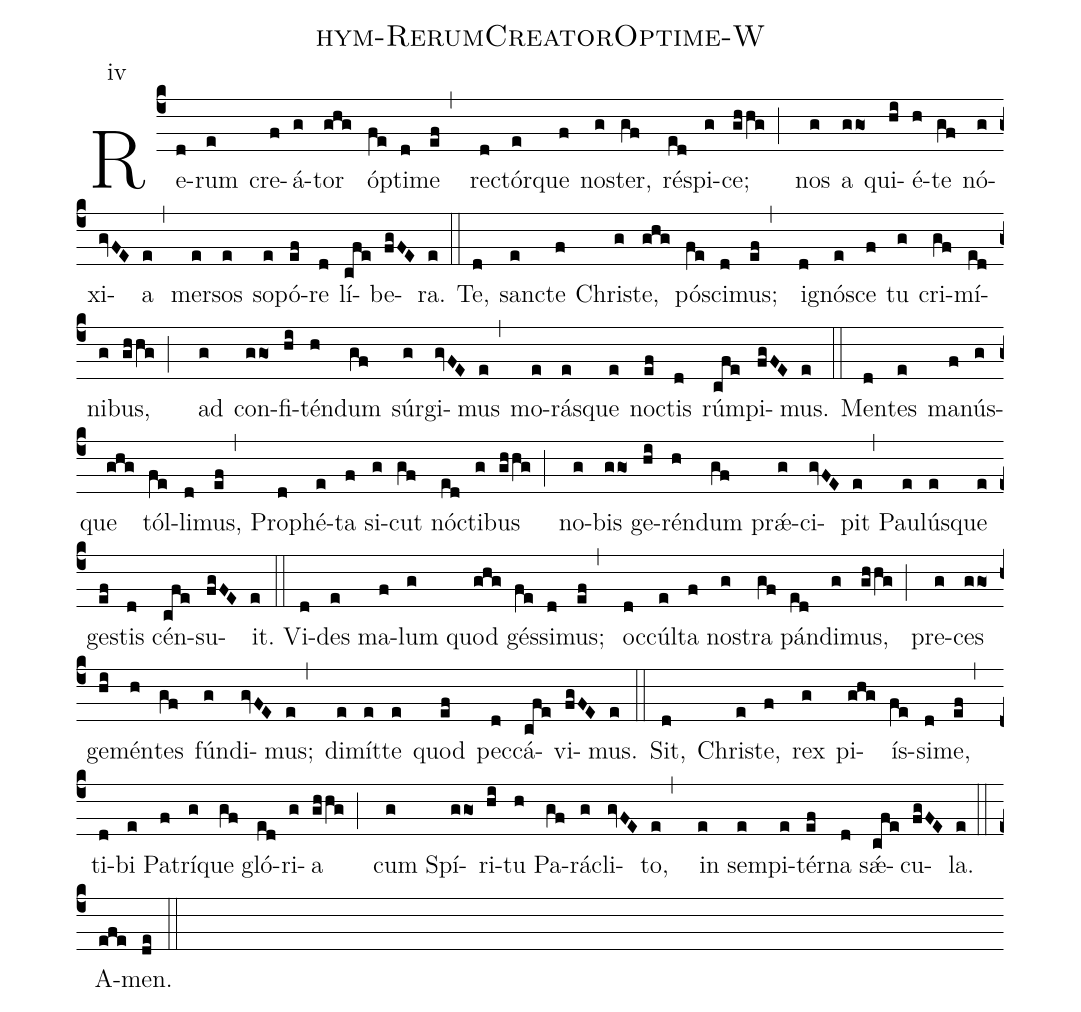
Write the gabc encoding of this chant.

name: hym-RerumCreatorOptime-W;
annotation: iv;
%%
(c4) Re(d)rum(e) cre(f)á(g)tor(ghg) óp(fe)ti(d)me(ef,)
re(d)ctór(e)que(f) no(g)ster,(gf) ré(ed)spi(g)ce;(ghhg;)
nos(g) a(ggo) qui(hi)é(h)te(gf) nó(g)xi(gvFE)a(e,)
mer(e)sos(e) so(e)pó(ef)re(d) lí(cfe)be(fgFE)ra.(e) (::)
Te,(d) san(e)cte(f) Chri(g)ste,(ghg) pó(fe)sci(d)mus;(ef,)
i(d)gnó(e)sce(f) tu(g) cri(gf)mí(ed)ni(g)bus,(ghhg;)
ad(g) con(ggo)fi(hi)tén(h)dum(gf) súr(g)gi(gvFE)mus(e,)
mo(e)rás(e)que(e) no(ef)ctis(d) rúm(cfe)pi(fgFE)mus.(e) (::)
Men(d)tes(e) ma(f)nús(g)que(ghg) tól(fe)li(d)mus,(ef,)
Pro(d)phé(e)ta(f) si(g)cut(gf) nó(ed)cti(g)bus(ghhg;)
no(g)bis(ggo) ge(hi)rén(h)dum(gf) prǽ(g)ci(gvFE)pit(e,)
Pau(e)lús(e)que(e) ge(ef)stis(d) cén(cfe)su(fgFE)it.(e) (::)
Vi(d)des(e) ma(f)lum(g) quod(ghg) gés(fe)si(d)mus;(ef,)
oc(d)cúl(e)ta(f) no(g)stra(gf) pán(ed)di(g)mus,(ghhg;)
pre(g)ces(ggo) ge(hi)mén(h)tes(gf) fún(g)di(gvFE)mus;(e,)
di(e)mít(e)te(e) quod(ef) pec(d)cá(cfe)vi(fgFE)mus.(e) (::)
Sit,(d) Chri(e)ste,(f) rex(g) pi(ghg)ís(fe)si(d)me,(ef,)
ti(d)bi(e) Pa(f)trí(g)que(gf) gló(ed)ri(g)a(ghhg;)
cum(g) Spí(ggo)ri(hi)tu(h) Pa(gf)rá(g)cli(gvFE)to,(e,)
in(e) sem(e)pi(e)tér(ef)na(d) sǽ(cfe)cu(fgFE)la.(e) (::)
A(efe)men.(de) (::)
